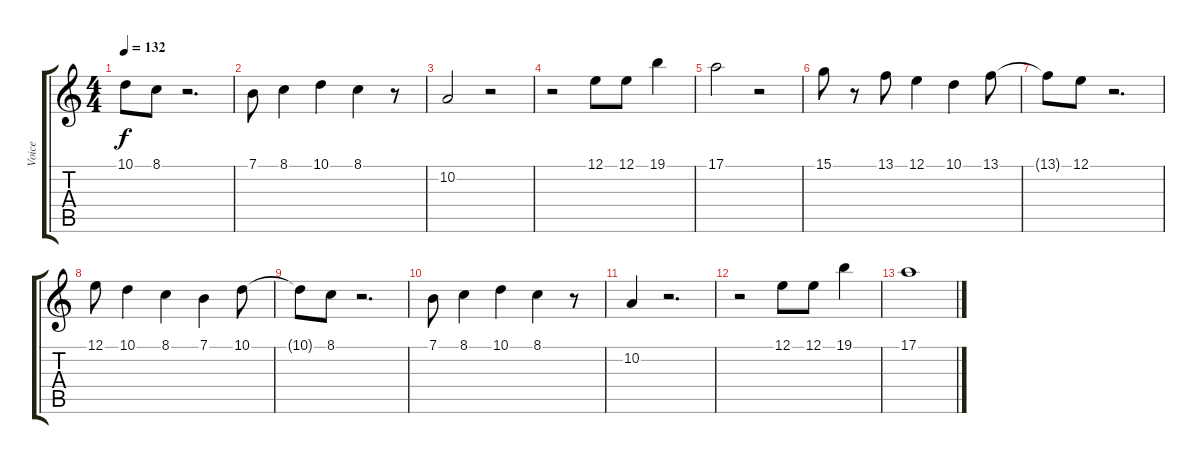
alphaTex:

\track ("Voice" "Voice") {instrument acousticgrandpiano}
\staff {score tabs}
\tuning (E4 B3 G3 D3 A2 E2) {hide}
\ts (4 4)
\tempo 132
\clef g2
\ks c
10.1{t}.8{dy f} 8.1.8 r.2{d} |
7.1.8 8.1.4 10.1.4 8.1.4 r.8 |
10.2.2 r.2 |
r.2 12.1.8 12.1.8 19.1.4 |
17.1.2 r.2 |
15.1.8 r.8 13.1.8 12.1.4 10.1.4 13.1.8 |
13.1{t}.8 12.1.8 r.2{d} |
12.1.8 10.1.4 8.1.4 7.1.4 10.1.8 |
10.1{t}.8 8.1.8 r.2{d} |
7.1.8 8.1.4 10.1.4 8.1.4 r.8 |
10.2.4 r.2{d} |
r.2 12.1.8 12.1.8 19.1.4 |
17.1.1
